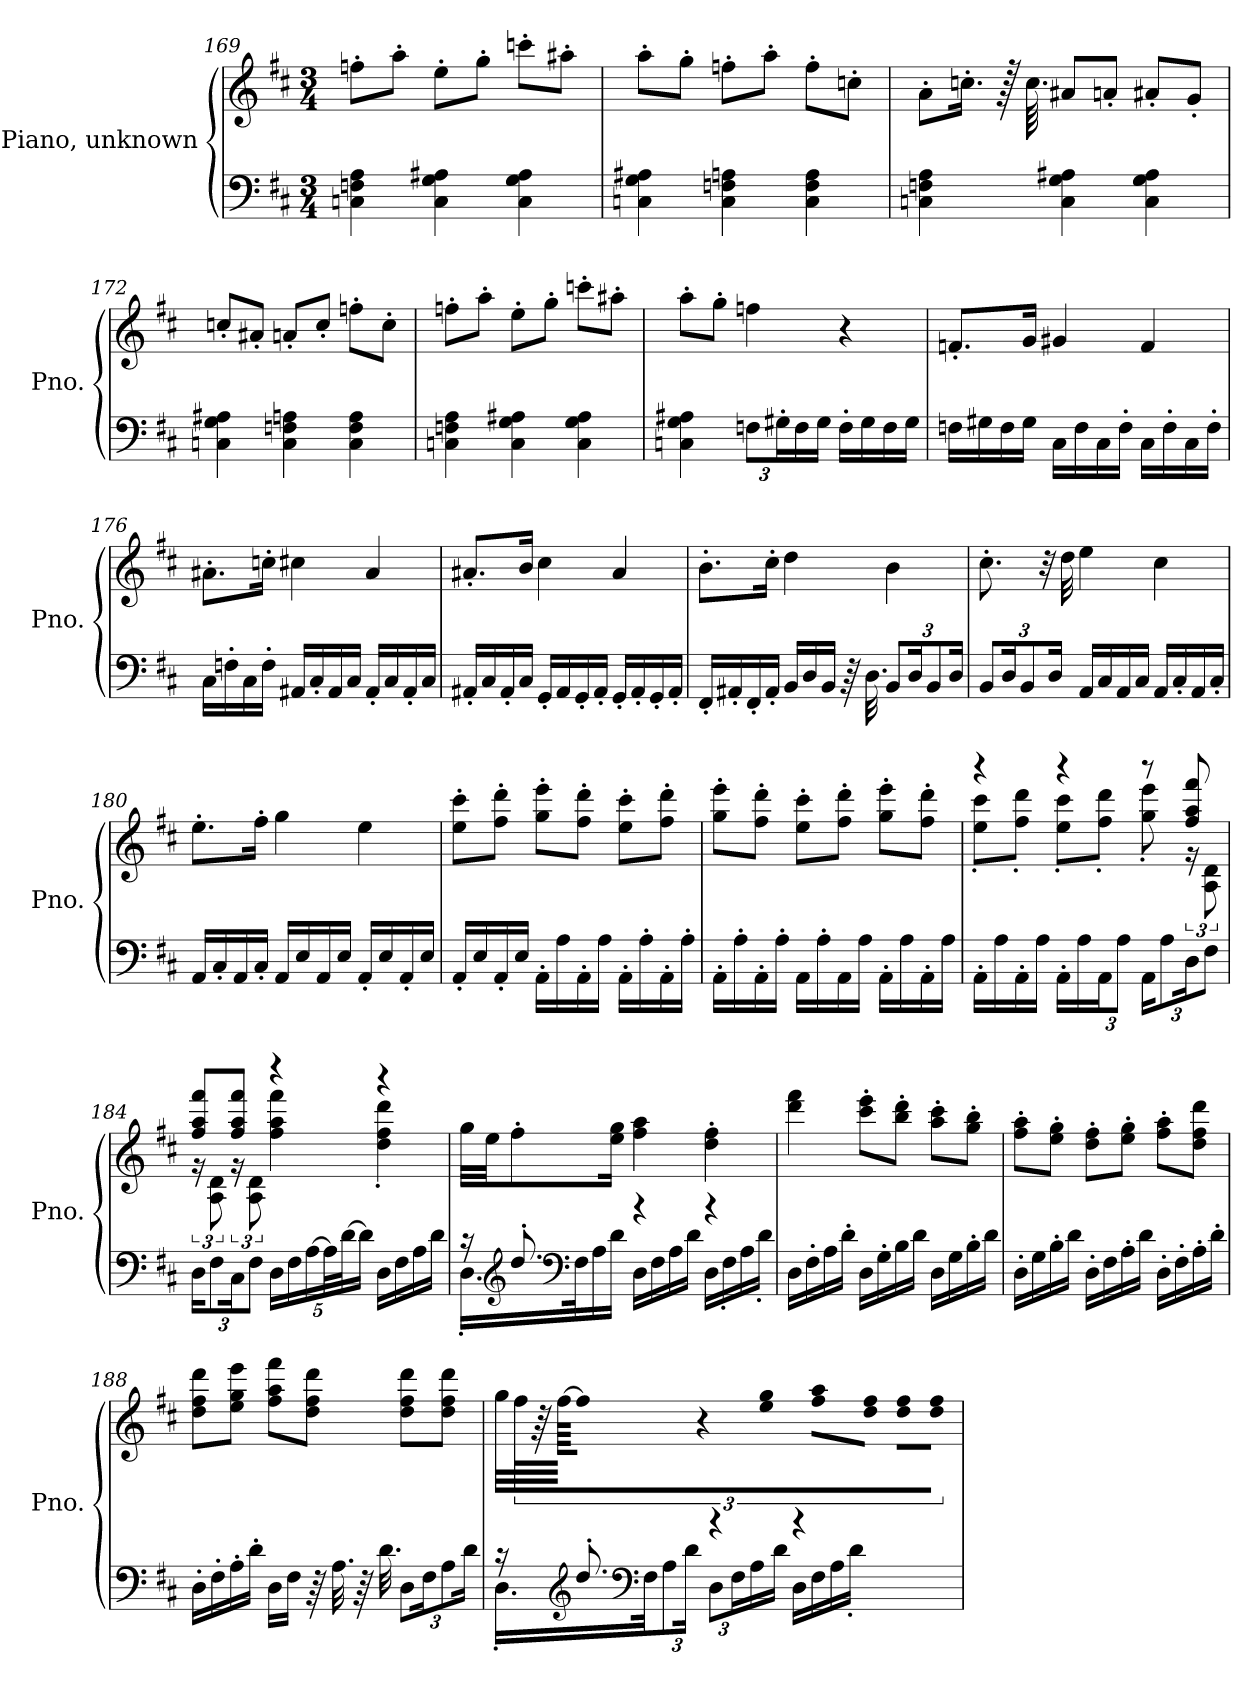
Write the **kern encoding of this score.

**kern	**kern
*part1	*part1
*staff2	*staff1
*I"Piano, unknown	*
*I'Pno.	*
*clefF4	*clefG2
*k[f#c#]	*k[f#c#]
*M3/4	*M3/4
=169	=169
4Cn\ 4Fn\ 4A\	8ffn'\L
.	8aa'\J
4C\ 4G\ 4A#X\	8ee'\L
.	8gg'\J
4C\ 4G\ 4A#\	8cccn'\L
.	8aa#X'\J
=170	=170
4Cn\ 4G\ 4A#X\	8aa'\L
.	8gg'\J
4C\ 4Fn\ 4An\	8ffn'\L
.	8aa'\J
4C\ 4F\ 4A\	8ff'\L
.	8ccn'\J
=171	=171
4Cn\ 4Fn\ 4A\	8a'\L
.	16.ccn'\Jk
.	128r
.	64.cc\
4C\ 4G\ 4A#X\	8a#X/L
.	8an'/J
4C\ 4G\ 4A#\	8a#X'/L
.	8g'/J
!!LO:LB:g=z
=172	=172
4Cn\ 4G\ 4A#X\	8ccn'/L
.	8a#X'/J
4C\ 4Fn\ 4An\	8an'/L
.	8cc'/J
4C\ 4F\ 4A\	8ffn'\L
.	8cc'\J
=173	=173
4Cn\ 4Fn\ 4A\	8ffn'\L
.	8aa'\J
4C\ 4G\ 4A#X\	8ee'\L
.	8gg'\J
4C\ 4G\ 4A#\	8cccn'\L
.	8aa#X'\J
=174	=174
4Cn\ 4G\ 4A#X\	8aa'\L
.	8gg'\J
*Xbrackettup	*
12Fn\L	4ffn\
24G#X'\L	.
16F\	.
16G#\JJ	.
16F'\LL	4r
16G#\	.
16F\	.
16G#\JJ	.
!!LO:LB:g=z
=175	=175
16Fn\LL	8.fn'/L
16G#X\	.
16F\	.
16G#\JJ	16g/Jk
16C#\LL	4g#X/
16F\	.
16C#\	.
16F'\JJ	.
16C#\LL	4f/
16F'\	.
16C#\	.
16F'\JJ	.
=176	=176
16C#\LL	8.a#X'\L
16Fn'\	.
16C#\	.
16F'\JJ	16ccn'\Jk
16AA#X/LL	4cc#X\
16C#'/	.
16AA#/	.
16C#/JJ	.
16AA#'/LL	4a#/
16C#/	.
16AA#'/	.
16C#/JJ	.
=177	=177
16AA#X'/LL	8.a#X'/L
16C#/	.
16AA#'/	.
16C#/JJ	16b/Jk
16GG'/LL	4cc#\
16AA#/	.
16GG'/	.
16AA#'/JJ	.
16GG'/LL	4a#/
16AA#'/	.
16GG'/	.
16AA#'/JJ	.
!!LO:PB:g=z
=178	=178
16FF#'/LL	8.b'\L
16AA#X'/	.
16FF#'/	.
16AA#'/JJ	16cc#'\Jk
16BB/LL	4dd\
16D/	.
16BB/JJ	.
64r	.
32.D\	.
12BB/L	4b\
24D/K	.
12BB/	.
24D/Jk	.
=179	=179
12BB/L	8.cc#'\
24D/K	.
12BB/	.
.	32r
24D/Jk	.
.	32dd\
16AA/LL	4ee\
16C#/	.
16AA/	.
16C#/JJ	.
16AA/LL	4cc#\
16C#'/	.
16AA/	.
16C#'/JJ	.
=180	=180
16AA/LL	8.ee'\L
16C#'/	.
16AA/	.
16C#'/JJ	16ff#'\Jk
16AA/LL	4gg\
16E/	.
16AA/	.
16E/JJ	.
16AA'/LL	4ee\
16E/	.
16AA'/	.
16E/JJ	.
!!LO:LB:g=z
=181	=181
16AA'/LL	8ee\' 8ccc#\'L
16E/	.
16AA'/	8ff#\' 8ddd\'J
16E/JJ	.
16AA'\LL	8gg\' 8eee\'L
16A\	.
16AA'\	8ff#\' 8ddd\'J
16A\JJ	.
16AA'\LL	8ee\' 8ccc#\'L
16A'\	.
16AA'\	8ff#\' 8ddd\'J
16A'\JJ	.
=182	=182
16AA'\LL	8gg\' 8eee\'L
16A'\	.
16AA'\	8ff#\' 8ddd\'J
16A'\JJ	.
16AA\LL	8ee\' 8ccc#\'L
16A'\	.
16AA\	8ff#\' 8ddd\'J
16A\JJ	.
16AA'\LL	8gg\' 8eee\'L
16A\	.
16AA'\	8ff#\' 8ddd\'J
16A\JJ	.
=183	=183
*	*^
16AA'\LL	4r	8ee\' 8ccc#\'L
16A\	.	.
16AA'\	.	8ff#\' 8ddd\'J
16A\JJ	.	.
16AA'\LL	4r	8ee\' 8ccc#\'L
16A\	.	.
24AA\J	.	8ff#\' 8ddd\'J
12A\J	.	.
24AA\KL	8r	8gg\' 8eee\'
12A\	.	.
24D\K	8ff#/ 8aa/ 8fff#/	24r
12F#\J	.	12A\ 12d\
!!LO:LB:g=z	!!
=184	=184	=184
24D\KL	8ff#/ 8aa/ 8fff#/L	24r
12F#\	.	12A\ 12d\
24C#\K	8ff#/ 8aa/ 8fff#/J	24r
12F#\J	.	12A\ 12d\
20D\LL	4r	4ff#\ 4aa\ 4fff#\
20F#\	.	.
[20A\	.	.
40A\L]	.	.
[40d\J	.	.
20d\JJ]	.	.
16D\LL	4r	4dd\' 4ff#\' 4ddd\'
16F#\	.	.
16A\	.	.
16d\JJ	.	.
*	*v	*v
=185	=185
*^	*
16r	16.D'\LL	32gg\LLL
.	.	32ee\JJ
*clefG2	*	*
8.dd'/	.	8ff#'\
*clefF4	*	*
.	32F#\K	.
.	16A\	.
.	16d\JJ	16ee\ 16gg\Jk
4r	16D\LL	4ff#\ 4aa\
.	16F#\	.
.	16A\	.
.	16d\JJ	.
4r	16D\LL	4dd\' 4ff#\'
.	16F#'\	.
.	16A\	.
.	16d'\JJ	.
*v	*v	*
=186	=186
16D\LL	4ddd\ 4fff#\
16F#'\	.
16A\	.
16d'\JJ	.
16D\LL	8ccc#\' 8eee\'L
16G'\	.
16B\	8bb\' 8ddd\'J
16d\JJ	.
16D\LL	8aa\' 8ccc#\'L
16G\	.
16B'\	8gg\' 8bb\'J
16d\JJ	.
!!LO:LB:g=z
=187	=187
16D'\LL	8ff#\' 8aa\'L
16G\	.
16B'\	8ee\' 8gg\'J
16d\JJ	.
16D'\LL	8dd\' 8ff#\'L
16F#\	.
16A'\	8ee\' 8gg\'J
16d\JJ	.
16D'\LL	8ff#\' 8aa\'L
16F#'\	.
16A'\	8dd\ 8ff#\ 8ddd\J
16d'\JJ	.
=188	=188
16D'\LL	8dd\ 8ff#\ 8ddd\L
16F#'\	.
16A'\	8ee\ 8gg\ 8eee\J
16d'\JJ	.
16D\LL	8ff#\ 8aa\ 8fff#\L
16F#\JJ	.
64r	8dd\ 8ff#\ 8ddd\J
32.A\	.
64r	.
32.d\	.
12D\L	8dd\ 8ff#\ 8ddd\L
24F#\K	.
12A\	8dd\ 8ff#\ 8ddd\J
24d\Jk	.
!!LO:LB:g=z
=189	=189
*^	*
16r	16.D'\LL	32gg\LLL
.	.	96ff#\JJJk
.	.	96r
.	.	[96ff#\KKKL
*clefG2	*	*
8.dd'/	.	8ff#\J]
*clefF4	*	*
.	32F#\JK	.
.	12A\	.
.	.	32r
.	24d\Jk	.
.	.	32ee\ 32gg\
4r	12D\L	8ff#\ 8aa\L
.	24F#\L	.
.	16A\	8dd\ 8ff#\J
.	16d\JJ	.
4r	16D\LL	8dd\ 8ff#\L
.	16F#\	.
.	16A\	8dd\ 8ff#\J
.	16d'\JJ	.
*v	*v	*
=	=
*-	*-
